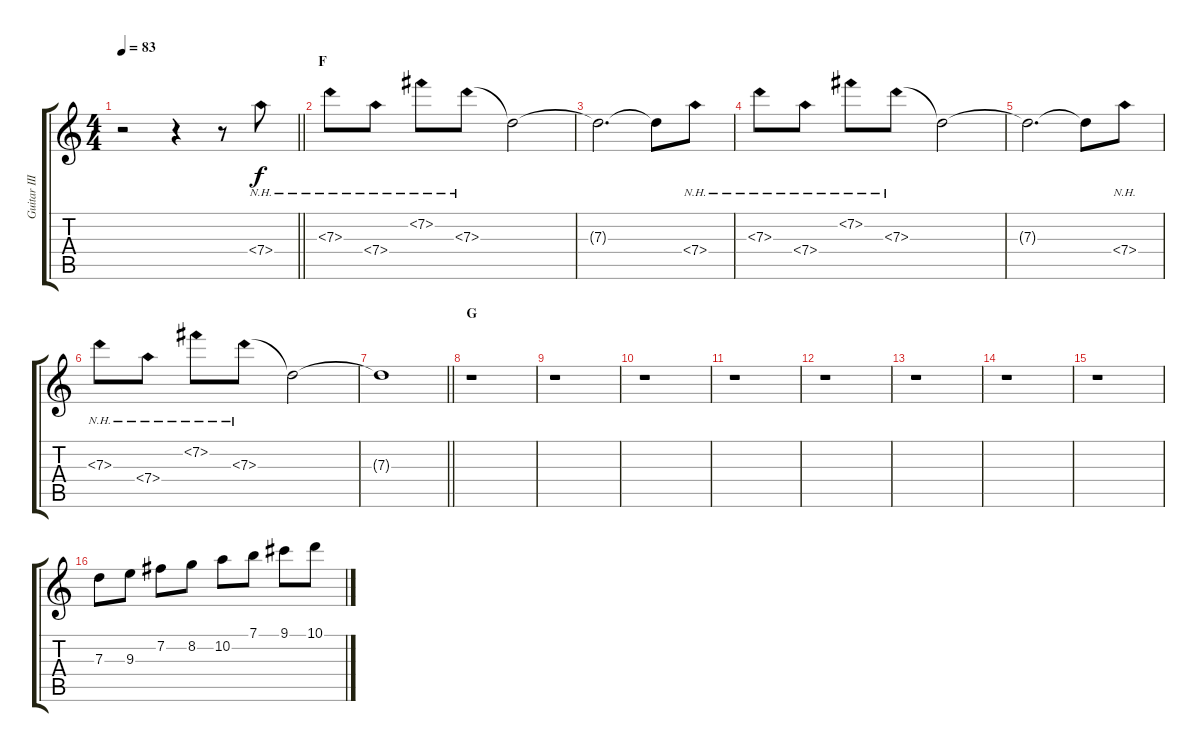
\track ("Guitar III" "Guitar III") {instrument overdrivenguitar}
\staff {score tabs}
\tuning (E4 B3 G3 D3 A2 E2) {hide}
\ts (4 4)
\tempo 83
\clef g2
\barLineRight lightlight
\ks c
r.2{dy f} r.4 r.8 7.4{nh}.8 |
\section ("" "F")
7.3{nh}.8 7.4{nh}.8 7.2{nh}.8 7.3{nh}.8 7.3{t}.2 |
7.3{t}.2{d} 7.3{t}.8 7.4{nh}.8 |
7.3{nh}.8 7.4{nh}.8 7.2{nh}.8 7.3{nh}.8 7.3{t}.2 |
7.3{t}.2{d} 7.3{t}.8 7.4{nh}.8 |
7.3{nh}.8 7.4{nh}.8 7.2{nh}.8 7.3{nh}.8 7.3{t}.2 |
\barLineRight lightlight
7.3{t}.1 |
\section ("" "G")
r.1 |
r.1 |
r.1 |
r.1 |
r.1 |
r.1 |
r.1 |
r.1 |
7.3.8 9.3.8 7.2.8 8.2.8 10.2.8 7.1.8 9.1.8 10.1.8
